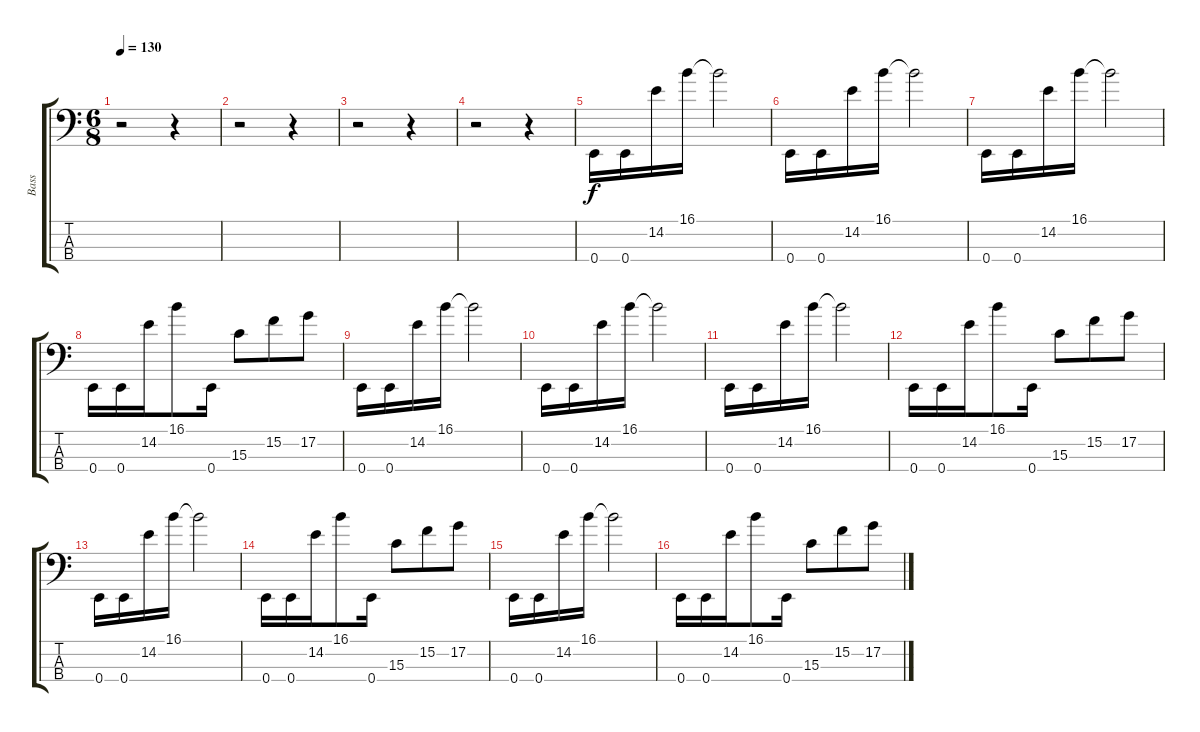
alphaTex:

\track ("Bass" "Bass") {instrument electricbassfinger}
\staff {score tabs}
\tuning (G2 D2 A1 E1) {hide}
\ts (6 8)
\tempo 130
\clef f4
\ks c
r.2{dy f} r.4 |
r.2 r.4 |
r.2 r.4 |
r.2 r.4 |
0.4.16 0.4.16 14.2.16 16.1.16 16.1{t}.2 |
0.4.16 0.4.16 14.2.16 16.1.16 16.1{t}.2 |
0.4.16 0.4.16 14.2.16 16.1.16 16.1{t}.2 |
0.4.16 0.4.16 14.2.16 16.1.8 0.4.16 15.3.8 15.2.8 17.2.8 |
0.4.16 0.4.16 14.2.16 16.1.16 16.1{t}.2 |
0.4.16 0.4.16 14.2.16 16.1.16 16.1{t}.2 |
0.4.16 0.4.16 14.2.16 16.1.16 16.1{t}.2 |
0.4.16 0.4.16 14.2.16 16.1.8 0.4.16 15.3.8 15.2.8 17.2.8 |
0.4.16 0.4.16 14.2.16 16.1.16 16.1{t}.2 |
0.4.16 0.4.16 14.2.16 16.1.8 0.4.16 15.3.8 15.2.8 17.2.8 |
0.4.16 0.4.16 14.2.16 16.1.16 16.1{t}.2 |
0.4.16 0.4.16 14.2.16 16.1.8 0.4.16 15.3.8 15.2.8 17.2.8
